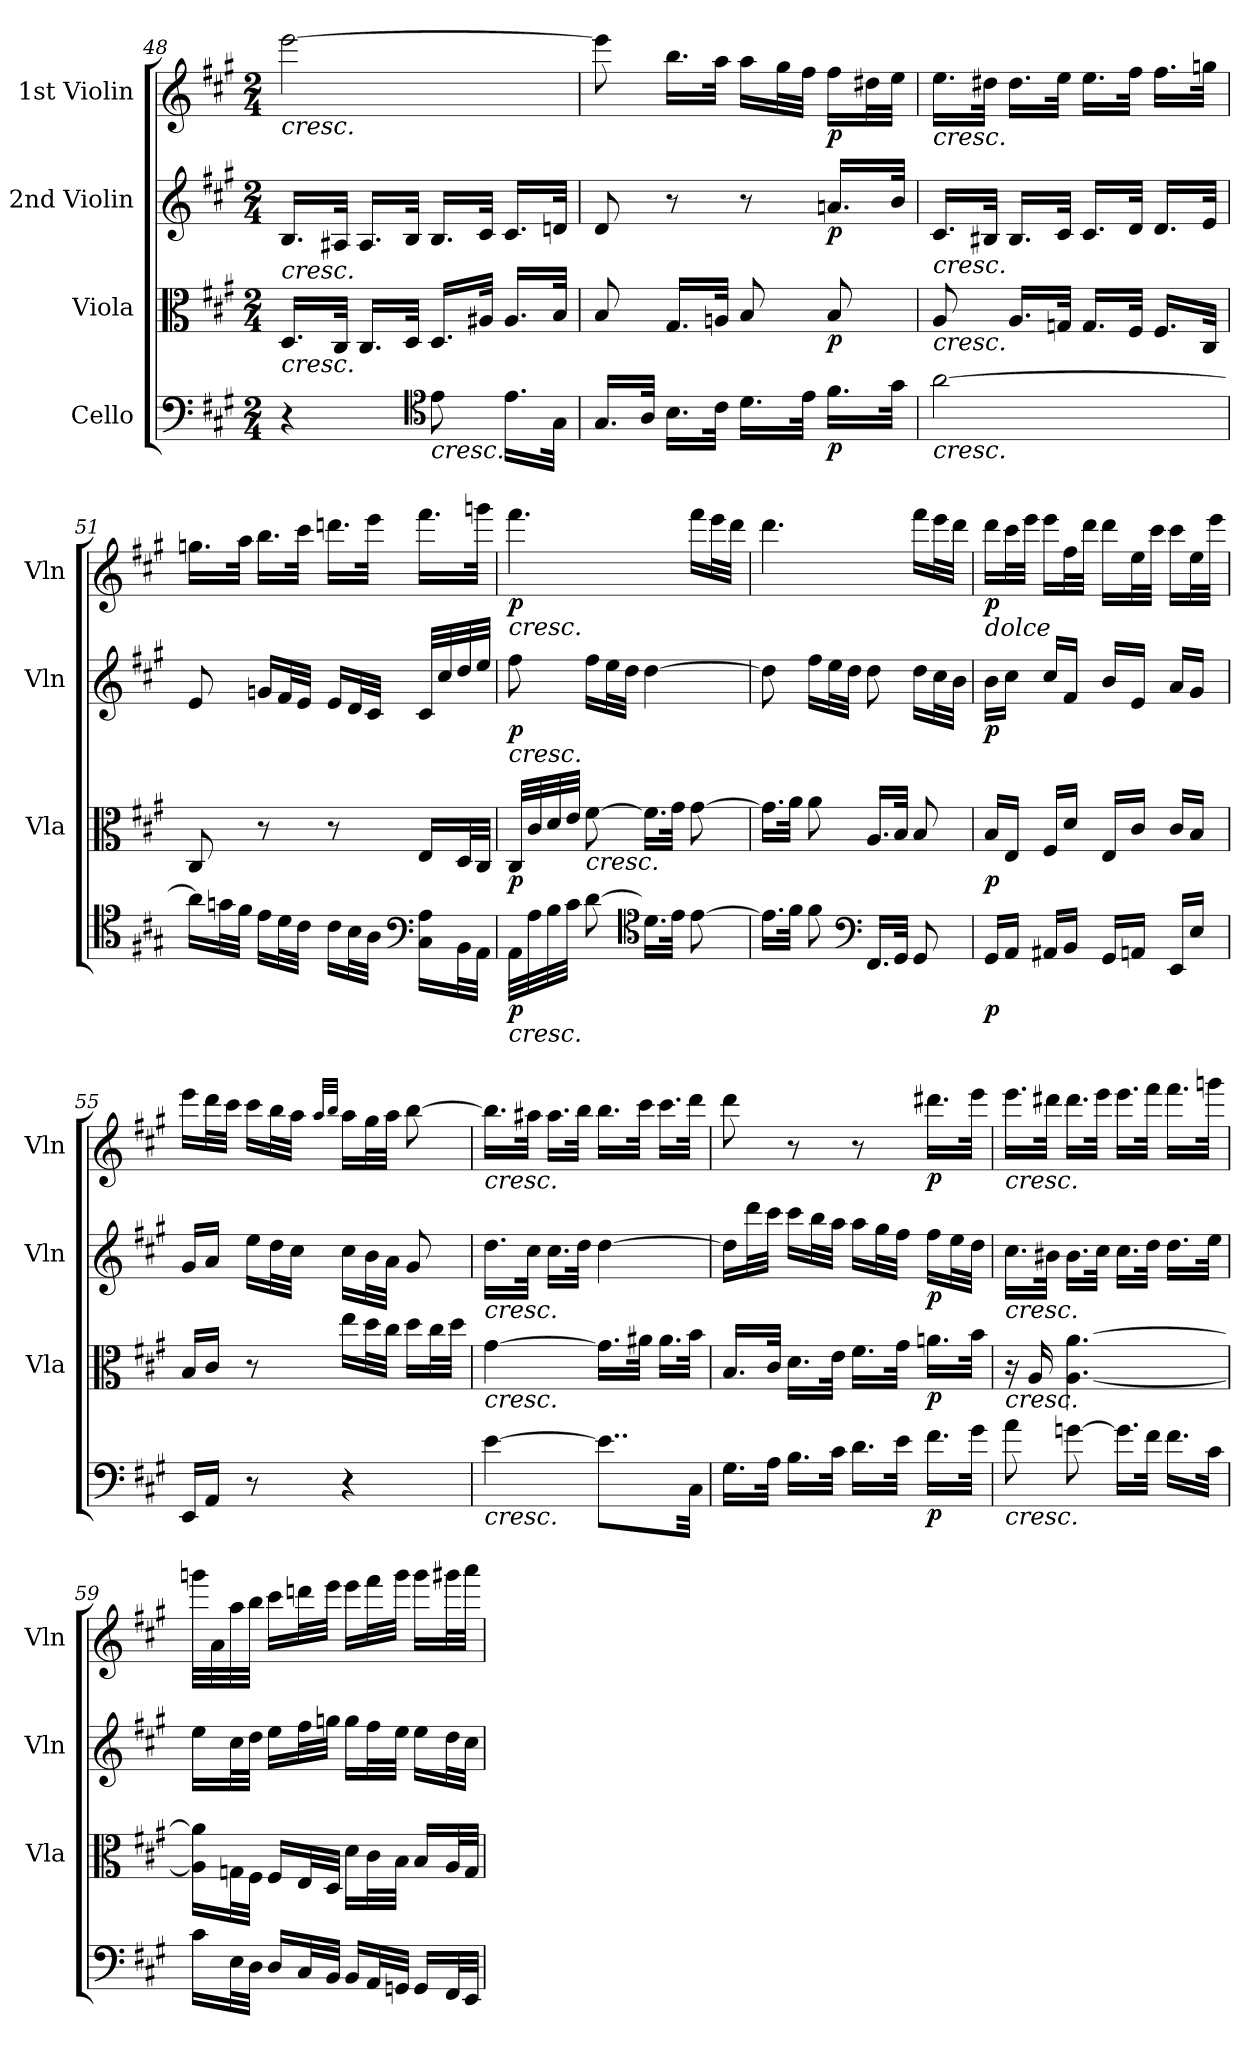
**kern	**dynam	**kern	**dynam	**kern	**dynam	**kern	**dynam
*part4	*part4	*part3	*part3	*part2	*part2	*part1	*part1
*staff4	*staff4	*staff3	*staff3	*staff2	*staff2	*staff1	*staff1
*I"Cello	*	*I"Viola	*	*I"2nd Violin	*	*I"1st Violin	*
*	*	*I'Vla	*	*I'Vln	*	*I'Vln	*
*clefF4	*	*clefC3	*	*clefG2	*	*clefG2	*
*k[f#c#g#]	*	*k[f#c#g#]	*	*k[f#c#g#]	*	*k[f#c#g#]	*
*M2/4	*	*M2/4	*	*M2/4	*	*M2/4	*
=48	=48	=48	=48	=48	=48	=48	=48
!	!	!	!	!	!	!LO:TX:b:i:t=cresc.	!
!	!	!	!	!LO:TX:b:i:t=cresc.	!	!	!
!	!	!LO:TX:b:i:t=cresc.	!	!	!	!	!
4r	.	16.D/LL	.	16.B/LL	.	[2eee\	.
.	.	32C#/JJk	.	32A#X/JJk	.	.	.
.	.	16.C#/LL	.	16.A#/LL	.	.	.
.	.	32D/JJk	.	32B/JJk	.	.	.
*clefC4	*	*	*	*	*	*	*
!LO:TX:b:i:t=cresc.	!	!	!	!	!	!	!
8e\	.	16.D/LL	.	16.B/LL	.	.	.
.	.	32A#X/JJk	.	32c#/JJk	.	.	.
16.e\LL	.	16.A#/LL	.	16.c#/LL	.	.	.
32G#\JJk	.	32B/JJk	.	32dn/JJk	.	.	.
=49	=49	=49	=49	=49	=49	=49	=49
16.G#/LL	.	8B/	.	8d/	.	8eee\]	.
32A/JJk	.	.	.	.	.	.	.
16.B\LL	.	16.G#/LL	.	8r	.	16.bb\LL	.
32c#\JJk	.	32An/JJk	.	.	.	32aa\JJk	.
16.d\LL	.	8B/	.	8r	.	16aa\LL	.
.	.	.	.	.	.	32gg#\L	.
32e\JJk	.	.	.	.	.	32ff#\JJJ	.
!	!LO:DY:b	!	!LO:DY:b	!	!LO:DY:b	!	!LO:DY:b
16.f#\LL	p	8B/	p	16.an/LL	p	16ff#\LL	p
.	.	.	.	.	.	32dd#X\L	.
32g#\JJk	.	.	.	32b/JJk	.	32ee\JJJ	.
!!LO:LB:g=z
=50	=50	=50	=50	=50	=50	=50	=50
!	!	!	!	!	!	!LO:TX:b:i:t=cresc.	!
!	!	!	!	!LO:TX:b:i:t=cresc.	!	!	!
!	!	!LO:TX:b:i:t=cresc.	!	!	!	!	!
!LO:TX:b:i:t=cresc.	!	!	!	!	!	!	!
[2a\	.	8A/	.	16.c#/LL	.	16.ee\LL	.
.	.	.	.	32B#X/JJk	.	32dd#X\JJk	.
.	.	16.A/LL	.	16.B#/LL	.	16.dd#\LL	.
.	.	32Gn/JJk	.	32c#/JJk	.	32ee\JJk	.
.	.	16.G/LL	.	16.c#/LL	.	16.ee\LL	.
.	.	32F#/JJk	.	32d/JJk	.	32ff#\JJk	.
.	.	16.F#/LL	.	16.d/LL	.	16.ff#\LL	.
.	.	32C#/JJk	.	32e/JJk	.	32ggn\JJk	.
!!LO:LB:g=z
=51	=51	=51	=51	=51	=51	=51	=51
16a\LL]	.	8C#/	.	8e/	.	16.ggn\LL	.
32gn\L	.	.	.	.	.	.	.
32f#\JJJ	.	.	.	.	.	32aa\JJk	.
16e\LL	.	8r	.	16gn/LL	.	16.bb\LL	.
32d\L	.	.	.	32f#/L	.	.	.
32c#\JJJ	.	.	.	32e/JJJ	.	32ccc#\JJk	.
16c#\LL	.	8r	.	16e/LL	.	16.dddn\LL	.
32B\L	.	.	.	32d/L	.	.	.
32A\JJJ	.	.	.	32c#/JJJ	.	32eee\JJk	.
*clefF4	*	*	*	*	*	*	*
16C#\ 16A\LL	.	16E/LL	.	32c#/LLL	.	16.fff#\LL	.
.	.	.	.	32cc#/	.	.	.
32BB\L	.	32D/L	.	32dd/	.	.	.
32AA\JJJ	.	32C#/JJJ	.	32ee/JJJ	.	32gggn\JJk	.
=52	=52	=52	=52	=52	=52	=52	=52
!	!	!	!	!	!	!LO:TX:b:i:t=cresc.	!
!	!	!	!	!LO:TX:b:i:t=cresc.	!	!	!
!LO:TX:b:i:t=cresc.	!	!	!	!	!	!	!
!	!LO:DY:b	!	!LO:DY:b	!	!LO:DY:b	!	!LO:DY:b
32AA\LLL	p	32C#/LLL	p	8ff#\	p	4.fff#\	p
32A\	.	32c#/	.	.	.	.	.
32B\	.	32d/	.	.	.	.	.
32c#\JJJ	.	32e/JJJ	.	.	.	.	.
!	!	!LO:TX:b:i:t=cresc.	!	!	!	!	!
[8d\	.	[8f#\	.	16ff#\LL	.	.	.
.	.	.	.	32ee\L	.	.	.
.	.	.	.	32dd\JJJ	.	.	.
*clefC4	*	*	*	*	*	*	*
16.d\LL]	.	16.f#\LL]	.	[4dd\	.	.	.
32e\JJk	.	32g#\JJk	.	.	.	.	.
[8e\	.	[8g#\	.	.	.	16fff#\LL	.
.	.	.	.	.	.	32eee\L	.
.	.	.	.	.	.	32ddd\JJJ	.
!!LO:PB:g=z
=53	=53	=53	=53	=53	=53	=53	=53
16.e\LL]	.	16.g#\LL]	.	8dd\]	.	4.ddd\	.
32f#\JJk	.	32a\JJk	.	.	.	.	.
8f#\	.	8a\	.	16ff#\LL	.	.	.
.	.	.	.	32ee\L	.	.	.
.	.	.	.	32dd\JJJ	.	.	.
*clefF4	*	*	*	*	*	*	*
16.FF#/LL	.	16.A/LL	.	8dd\	.	.	.
32GG#/JJk	.	32B/JJk	.	.	.	.	.
8GG#/	.	8B/	.	16dd\LL	.	16fff#\LL	.
.	.	.	.	32cc#\L	.	32eee\L	.
.	.	.	.	32b\JJJ	.	32ddd\JJJ	.
=54	=54	=54	=54	=54	=54	=54	=54
!	!	!	!	!	!	!LO:TX:b:i:t=dolce	!
!	!LO:DY:b	!	!LO:DY:b	!	!LO:DY:b	!	!LO:DY:b
16GG#/LL	p	16B/LL	p	16b\LL	p	16ddd\LL	p
16AA/JJ	.	16E/JJ	.	16cc#\JJ	.	32ccc#\L	.
.	.	.	.	.	.	32eee\JJJ	.
16AA#X/LL	.	16F#/LL	.	16cc#/LL	.	16eee\LL	.
16BB/JJ	.	16d/JJ	.	16f#/JJ	.	32ff#\L	.
.	.	.	.	.	.	32ddd\JJJ	.
16GG#/LL	.	16E/LL	.	16b/LL	.	16ddd\LL	.
16AAn/JJ	.	16c#/JJ	.	16e/JJ	.	32ee\L	.
.	.	.	.	.	.	32ccc#\JJJ	.
16EE/LL	.	16c#/LL	.	16a/LL	.	16ccc#\LL	.
16E/JJ	.	16B/JJ	.	16g#/JJ	.	32ee\L	.
.	.	.	.	.	.	32eee\JJJ	.
!!LO:LB:g=z
=55	=55	=55	=55	=55	=55	=55	=55
16EE/LL	.	16B/LL	.	16g#/LL	.	16eee\LL	.
16AA/JJ	.	16c#/JJ	.	16a/JJ	.	32ddd\L	.
.	.	.	.	.	.	32ccc#\JJJ	.
8r	.	8r	.	16ee\LL	.	16ccc#\LL	.
.	.	.	.	32dd\L	.	32bb\L	.
.	.	.	.	32cc#\JJJ	.	32aa\JJJ	.
.	.	.	.	.	.	32qaa/LLL	.
.	.	.	.	.	.	32qbb/JJJ	.
4r	.	16ee\LL	.	16cc#\LL	.	16aa\LL	.
.	.	32dd\L	.	32b\L	.	32gg#\L	.
.	.	32cc#\JJJ	.	32a\JJJ	.	32aa\JJJ	.
.	.	16dd\LL	.	8g#/	.	[8bb\	.
.	.	32cc#\L	.	.	.	.	.
.	.	32dd\JJJ	.	.	.	.	.
=56	=56	=56	=56	=56	=56	=56	=56
!	!	!	!	!	!	!LO:TX:b:i:t=cresc.	!
!	!	!	!	!LO:TX:b:i:t=cresc.	!	!	!
!	!	!LO:TX:b:i:t=cresc.	!	!	!	!	!
!LO:TX:b:i:t=cresc.	!	!	!	!	!	!	!
[4e\	.	[4g#\	.	16.dd\LL	.	16.bb\LL]	.
.	.	.	.	32cc#\JJk	.	32aa#X\JJk	.
.	.	.	.	16.cc#\LL	.	16.aa#\LL	.
.	.	.	.	32dd\JJk	.	32bb\JJk	.
8..e\L]	.	16.g#\LL]	.	[4dd\	.	16.bb\LL	.
.	.	32a#X\JJk	.	.	.	32ccc#\JJk	.
.	.	16.a#\LL	.	.	.	16.ccc#\LL	.
32C#\Jkk	.	32b\JJk	.	.	.	32ddd\JJk	.
!!LO:LB:g=z
=57	=57	=57	=57	=57	=57	=57	=57
16.G#\LL	.	16.B/LL	.	16dd\LL]	.	8ddd\	.
.	.	.	.	32ddd\L	.	.	.
32A\JJk	.	32c#/JJk	.	32ccc#\JJJ	.	.	.
16.B\LL	.	16.d\LL	.	16ccc#\LL	.	8r	.
.	.	.	.	32bb\L	.	.	.
32c#\JJk	.	32e\JJk	.	32aa\JJJ	.	.	.
16.d\LL	.	16.f#\LL	.	16aa\LL	.	8r	.
.	.	.	.	32gg#\L	.	.	.
32e\JJk	.	32g#\JJk	.	32ff#\JJJ	.	.	.
!	!LO:DY:b	!	!LO:DY:b	!	!LO:DY:b	!	!LO:DY:b
16.f#\LL	p	16.an\LL	p	16ff#\LL	p	16.ddd#X\LL	p
.	.	.	.	32ee\L	.	.	.
32g#\JJk	.	32b\JJk	.	32dd\JJJ	.	32eee\JJk	.
=58	=58	=58	=58	=58	=58	=58	=58
!	!	!	!	!	!	!LO:TX:b:i:t=cresc.	!
!	!	!	!	!LO:TX:b:i:t=cresc.	!	!	!
!	!	!LO:TX:b:i:t=cresc.	!	!	!	!	!
!LO:TX:b:i:t=cresc.	!	!	!	!	!	!	!
8a\	.	16r	.	16.cc#\LL	.	16.eee\LL	.
.	.	16A/	.	.	.	.	.
.	.	.	.	32b#X\JJk	.	32ddd#X\JJk	.
[8gn\	.	[4.A\ [4.a\	.	16.b#\LL	.	16.ddd#\LL	.
.	.	.	.	32cc#\JJk	.	32eee\JJk	.
16.g\LL]	.	.	.	16.cc#\LL	.	16.eee\LL	.
32f#\JJk	.	.	.	32dd\JJk	.	32fff#\JJk	.
16.f#\LL	.	.	.	16.dd\LL	.	16.fff#\LL	.
32c#\JJk	.	.	.	32ee\JJk	.	32gggn\JJk	.
!!LO:PB:g=z
=59	=59	=59	=59	=59	=59	=59	=59
16c#\LL	.	16A\] 16a\]LL	.	16ee\LL	.	32gggn\LLL	.
.	.	.	.	.	.	32a\	.
32E\L	.	32Gn\L	.	32cc#\L	.	32aa\	.
32D\JJJ	.	32F#\JJJ	.	32dd\JJJ	.	32bb\JJJ	.
16D/LL	.	16F#/LL	.	16ee\LL	.	16ccc#\LL	.
32C#/L	.	32E/L	.	32ff#\L	.	32dddn\L	.
32BB/JJJ	.	32D/JJJ	.	32ggn\JJJ	.	32eee\JJJ	.
16BB/LL	.	16d\LL	.	16gg\LL	.	16eee\LL	.
32AA/L	.	32c#\L	.	32ff#\L	.	32fff#\L	.
32GGn/JJJ	.	32B\JJJ	.	32ee\JJJ	.	32ggg\JJJ	.
16GG/LL	.	16B/LL	.	16ee\LL	.	16ggg\LL	.
32FF#/L	.	32A/L	.	32dd\L	.	32ggg#X\L	.
32EE/JJJ	.	32G/JJJ	.	32cc#\JJJ	.	32aaa\JJJ	.
=	=	=	=	=	=	=	=
*-	*-	*-	*-	*-	*-	*-	*-
